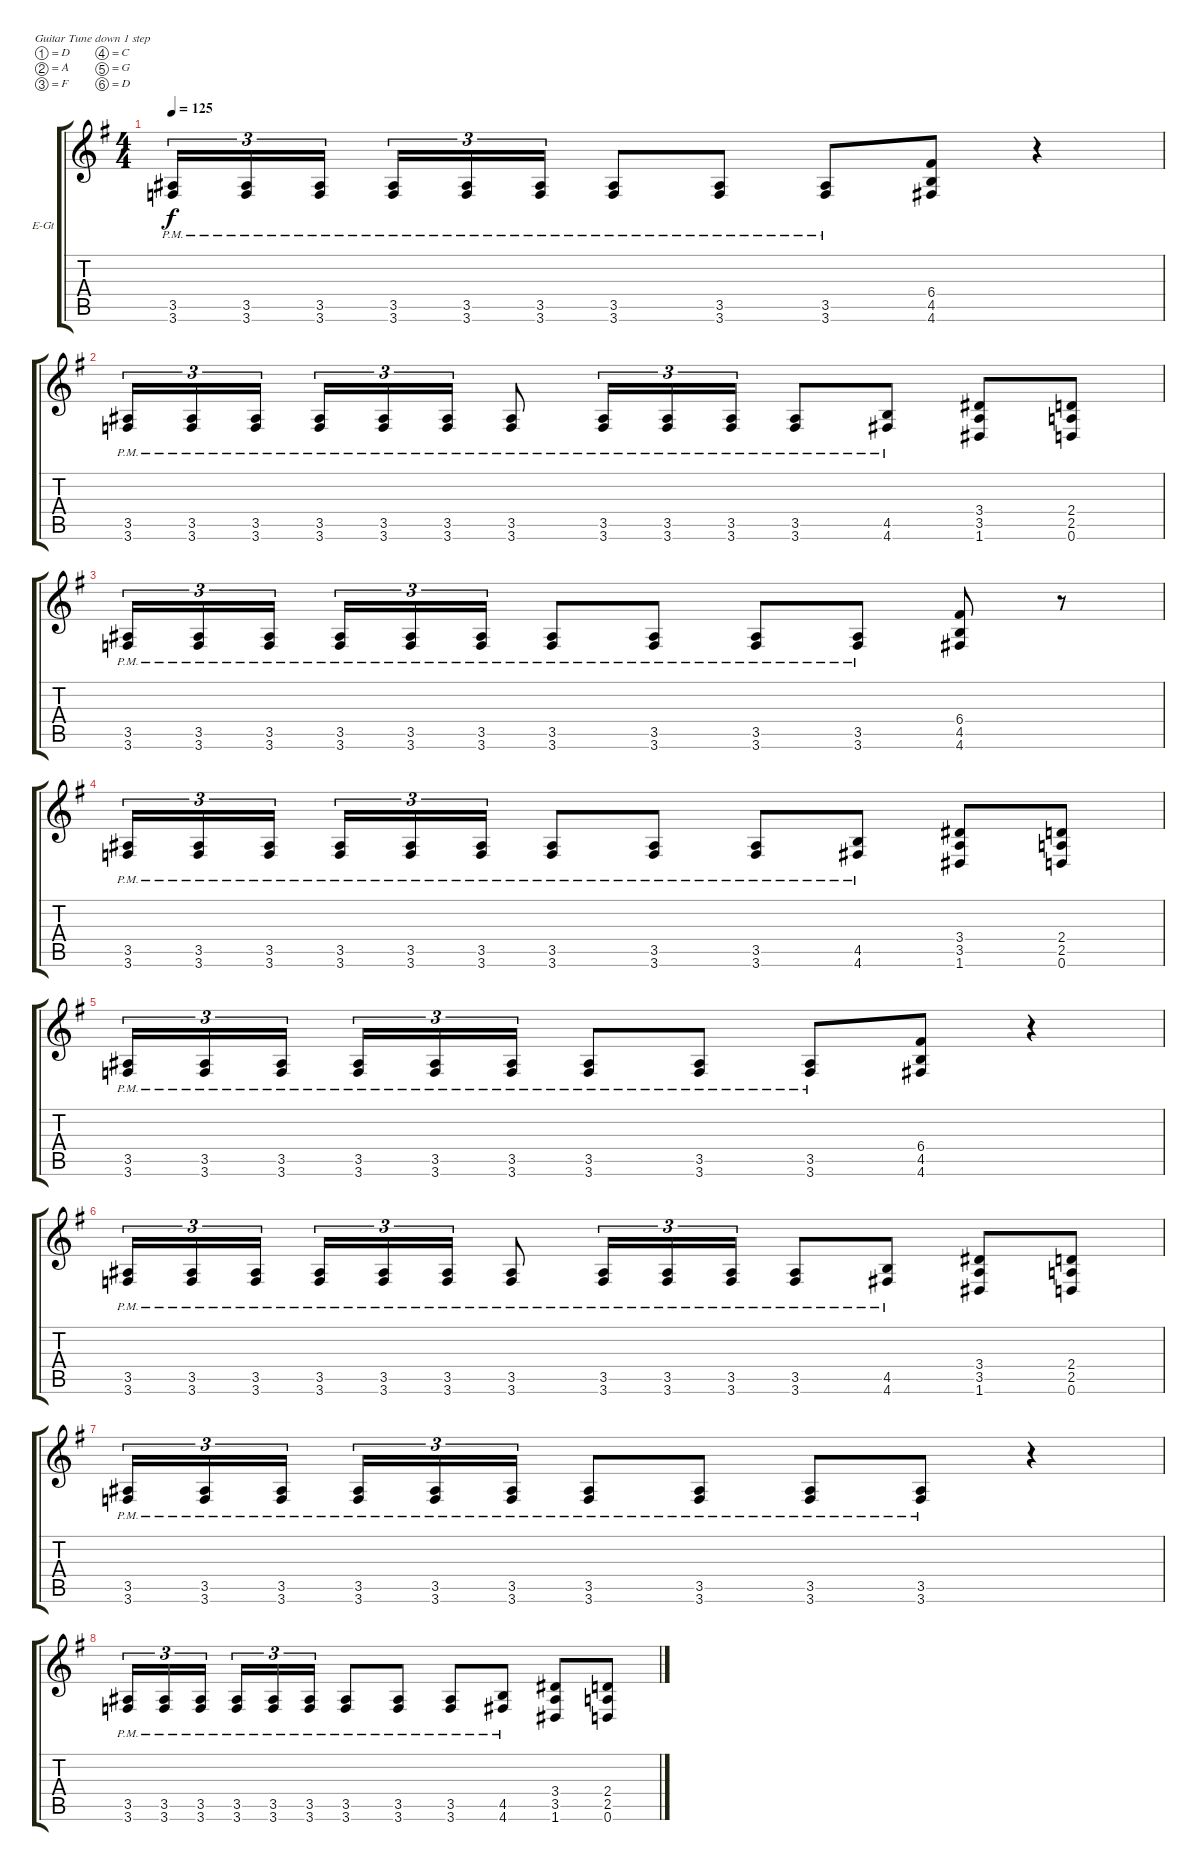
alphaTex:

\bracketExtendMode groupsimilarinstruments
\firstSystemTrackNameOrientation horizontal
\otherSystemsTrackNameOrientation horizontal
\track ("Rhytm-guitar - Silenoz (fix)" "E-Gt") {instrument distortionguitar}
\staff {score tabs}
\tuning (D4 A3 F3 C3 G2 D2)
\ts (4 4)
\tempo 125
\clef g2
\ks g
(3.5{pm} 3.6{pm}).16{tu (3 2) dy f} (3.5{pm} 3.6{pm}).16{tu (3 2)} (3.5{pm} 3.6{pm}).16{tu (3 2)} (3.5{pm} 3.6{pm}).16{tu (3 2)} (3.5{pm} 3.6{pm}).16{tu (3 2)} (3.5{pm} 3.6{pm}).16{tu (3 2)} (3.5{pm} 3.6{pm}).8 (3.5{pm} 3.6{pm}).8 (3.5{pm} 3.6{pm}).8 (6.4 4.5 4.6).8 r.4 |
(3.5{pm} 3.6{pm}).16{tu (3 2)} (3.5{pm} 3.6{pm}).16{tu (3 2)} (3.5{pm} 3.6{pm}).16{tu (3 2)} (3.5{pm} 3.6{pm}).16{tu (3 2)} (3.5{pm} 3.6{pm}).16{tu (3 2)} (3.5{pm} 3.6{pm}).16{tu (3 2)} (3.5{pm} 3.6{pm}).8 (3.5{pm} 3.6{pm}).16{tu (3 2)} (3.5{pm} 3.6{pm}).16{tu (3 2)} (3.5{pm} 3.6{pm}).16{tu (3 2)} (3.5{pm} 3.6{pm}).8 (4.5{pm} 4.6{pm}).8 (3.4 3.5 1.6).8 (2.4 2.5 0.6).8 |
(3.5{pm} 3.6{pm}).16{tu (3 2)} (3.5{pm} 3.6{pm}).16{tu (3 2)} (3.5{pm} 3.6{pm}).16{tu (3 2)} (3.5{pm} 3.6{pm}).16{tu (3 2)} (3.5{pm} 3.6{pm}).16{tu (3 2)} (3.5{pm} 3.6{pm}).16{tu (3 2)} (3.5{pm} 3.6{pm}).8 (3.5{pm} 3.6{pm}).8 (3.5{pm} 3.6{pm}).8 (3.5{pm} 3.6{pm}).8 (6.4 4.5 4.6).8 r.8 |
(3.5{pm} 3.6{pm}).16{tu (3 2)} (3.5{pm} 3.6{pm}).16{tu (3 2)} (3.5{pm} 3.6{pm}).16{tu (3 2)} (3.5{pm} 3.6{pm}).16{tu (3 2)} (3.5{pm} 3.6{pm}).16{tu (3 2)} (3.5{pm} 3.6{pm}).16{tu (3 2)} (3.5{pm} 3.6{pm}).8 (3.5{pm} 3.6{pm}).8 (3.5{pm} 3.6{pm}).8 (4.5{pm} 4.6{pm}).8 (3.4 3.5 1.6).8 (2.4 2.5 0.6).8 |
(3.5{pm} 3.6{pm}).16{tu (3 2)} (3.5{pm} 3.6{pm}).16{tu (3 2)} (3.5{pm} 3.6{pm}).16{tu (3 2)} (3.5{pm} 3.6{pm}).16{tu (3 2)} (3.5{pm} 3.6{pm}).16{tu (3 2)} (3.5{pm} 3.6{pm}).16{tu (3 2)} (3.5{pm} 3.6{pm}).8 (3.5{pm} 3.6{pm}).8 (3.5{pm} 3.6{pm}).8 (6.4 4.5 4.6).8 r.4 |
(3.5{pm} 3.6{pm}).16{tu (3 2)} (3.5{pm} 3.6{pm}).16{tu (3 2)} (3.5{pm} 3.6{pm}).16{tu (3 2)} (3.5{pm} 3.6{pm}).16{tu (3 2)} (3.5{pm} 3.6{pm}).16{tu (3 2)} (3.5{pm} 3.6{pm}).16{tu (3 2)} (3.5{pm} 3.6{pm}).8 (3.5{pm} 3.6{pm}).16{tu (3 2)} (3.5{pm} 3.6{pm}).16{tu (3 2)} (3.5{pm} 3.6{pm}).16{tu (3 2)} (3.5{pm} 3.6{pm}).8 (4.5{pm} 4.6{pm}).8 (3.4 3.5 1.6).8 (2.4 2.5 0.6).8 |
(3.5{pm} 3.6{pm}).16{tu (3 2)} (3.5{pm} 3.6{pm}).16{tu (3 2)} (3.5{pm} 3.6{pm}).16{tu (3 2)} (3.5{pm} 3.6{pm}).16{tu (3 2)} (3.5{pm} 3.6{pm}).16{tu (3 2)} (3.5{pm} 3.6{pm}).16{tu (3 2)} (3.5{pm} 3.6{pm}).8 (3.5{pm} 3.6{pm}).8 (3.5{pm} 3.6{pm}).8 (3.5{pm} 3.6{pm}).8 r.4 |
(3.5{pm} 3.6{pm}).16{tu (3 2)} (3.5{pm} 3.6{pm}).16{tu (3 2)} (3.5{pm} 3.6{pm}).16{tu (3 2)} (3.5{pm} 3.6{pm}).16{tu (3 2)} (3.5{pm} 3.6{pm}).16{tu (3 2)} (3.5{pm} 3.6{pm}).16{tu (3 2)} (3.5{pm} 3.6{pm}).8 (3.5{pm} 3.6{pm}).8 (3.5{pm} 3.6{pm}).8 (4.5{pm} 4.6{pm}).8 (3.4 3.5 1.6).8 (2.4 2.5 0.6).8
